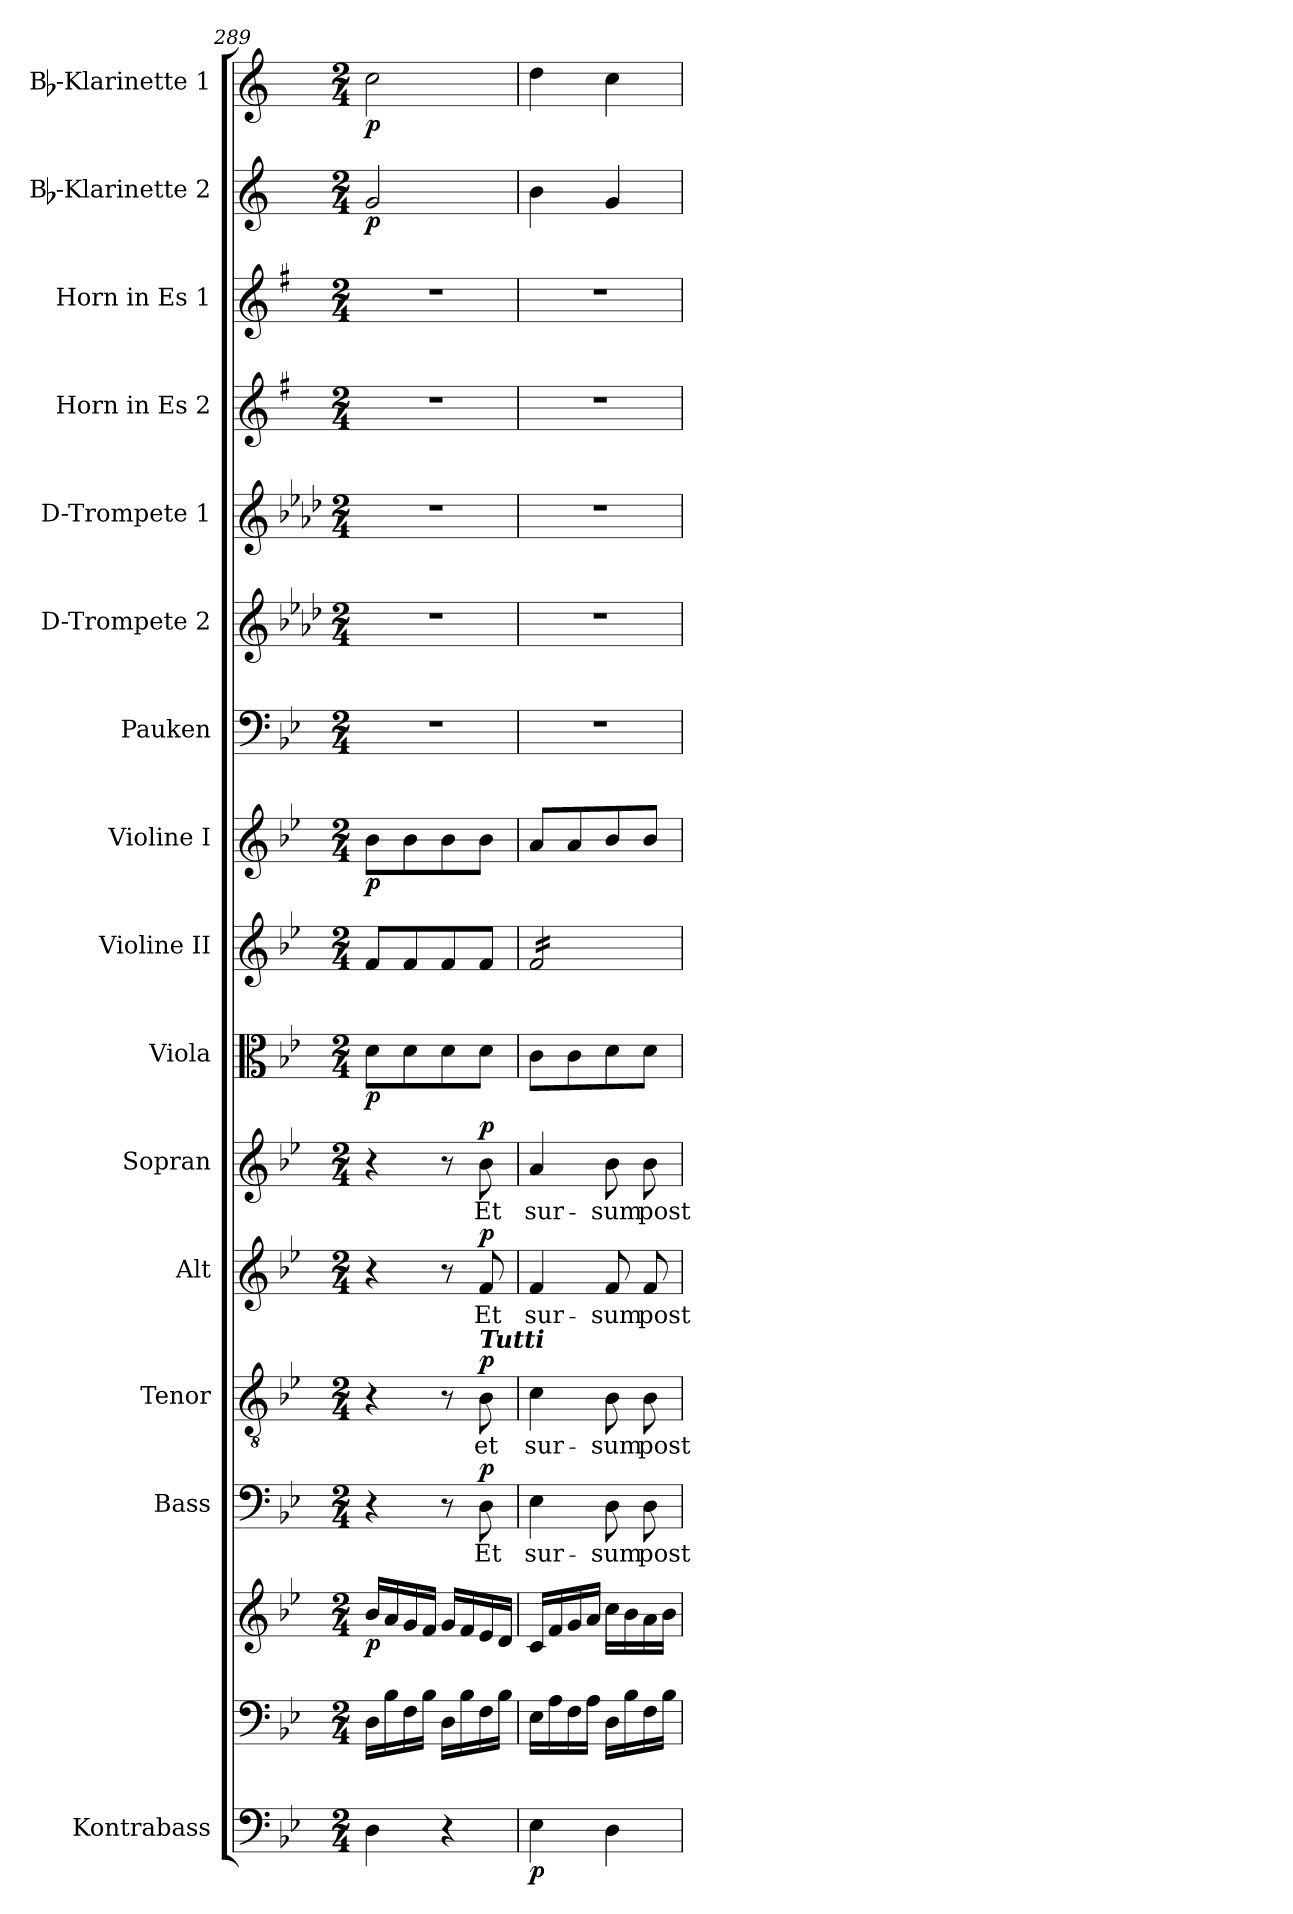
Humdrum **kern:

**kern	**dynam	**kern	**kern	**dynam	**kern	**text	**dynam	**kern	**text	**dynam	**kern	**text	**dynam	**kern	**text	**dynam	**kern	**dynam	**kern	**kern	**dynam	**kern	**kern	**kern	**kern	**kern	**kern	**dynam	**kern	**dynam
*part16	*part16	*part15	*part15	*part15	*part14	*part14	*part14	*part13	*part13	*part13	*part12	*part12	*part12	*part11	*part11	*part11	*part10	*part10	*part9	*part8	*part8	*part7	*part6	*part5	*part4	*part3	*part2	*part2	*part1	*part1
*staff17	*staff17	*staff16	*staff15	*staff15/16	*staff14	*staff14	*staff14	*staff13	*staff13	*staff13	*staff12	*staff12	*staff12	*staff11	*staff11	*staff11	*staff10	*staff10	*staff9	*staff8	*staff8	*staff7	*staff6	*staff5	*staff4	*staff3	*staff2	*staff2	*staff1	*staff1
*I"Kontrabass	*	*	*	*	*I"Bass	*	*	*I"Tenor	*	*	*I"Alt	*	*	*I"Sopran	*	*	*I"Viola	*	*I"Violine II	*I"Violine I	*	*I"Pauken	*I"D-Trompete 2	*I"D-Trompete 1	*I"Horn in Es 2	*I"Horn in Es 1	*I"Bb-Klarinette 2	*	*I"Bb-Klarinette 1	*
*I'Kb.	*	*	*	*	*I'B.	*	*	*I'T.	*	*	*I'A.	*	*	*I'S.	*	*	*I'Vla.	*	*I'Vl. II	*I'Vl. I	*	*I'Pk.	*I'D Trp. 2	*I'D Trp. 1	*	*	*I'Bb Kl. 2	*	*I'Bb Kl. 1	*
*clefF4	*	*clefF4	*clefG2	*	*clefF4	*	*	*clefGv2	*	*	*clefG2	*	*	*clefG2	*	*	*clefC3	*	*clefG2	*clefG2	*	*clefF4	*clefG2	*clefG2	*clefG2	*clefG2	*clefG2	*	*clefG2	*
*ITrd7c12	*	*	*	*	*	*	*	*	*	*	*	*	*	*	*	*	*	*	*	*	*	*	*ITrd-1c-2	*ITrd-1c-2	*ITrd5c9	*ITrd5c9	*ITrd1c2	*	*ITrd1c2	*
*k[b-e-]	*	*k[b-e-]	*k[b-e-]	*	*k[b-e-]	*	*	*k[b-e-]	*	*	*k[b-e-]	*	*	*k[b-e-]	*	*	*k[b-e-]	*	*k[b-e-]	*k[b-e-]	*	*k[b-e-]	*k[b-e-]	*k[b-e-]	*k[b-e-]	*k[b-e-]	*k[b-e-]	*	*k[b-e-]	*
*B-:	*	*B-:	*B-:	*	*B-:	*	*	*B-:	*	*	*B-:	*	*	*B-:	*	*	*B-:	*	*B-:	*B-:	*	*B-:	*B-:	*B-:	*B-:	*B-:	*B-:	*	*B-:	*
*M2/4	*	*M2/4	*M2/4	*	*M2/4	*	*	*M2/4	*	*	*M2/4	*	*	*M2/4	*	*	*M2/4	*	*M2/4	*M2/4	*	*M2/4	*M2/4	*M2/4	*M2/4	*M2/4	*M2/4	*	*M2/4	*
=289	=289	=289	=289	=289	=289	=289	=289	=289	=289	=289	=289	=289	=289	=289	=289	=289	=289	=289	=289	=289	=289	=289	=289	=289	=289	=289	=289	=289	=289	=289
!	!	!	!	!LO:DY:b	!	!	!	!	!	!	!	!	!	!	!	!	!	!LO:DY:b	!	!	!LO:DY:b	!	!	!	!	!	!	!LO:DY:b	!	!LO:DY:b
4DD\	.	16D\LL	16b-/LL	p	4r	.	.	4r	.	.	4r	.	.	4r	.	.	8d\L	p	8f/L	8b-\L	p	2r	2r	2r	2r	2r	2f/	p	2b-\	p
.	.	16B-\	16a/	.	.	.	.	.	.	.	.	.	.	.	.	.	.	.	.	.	.	.	.	.	.	.	.	.	.	.
.	.	16F\	16g/	.	.	.	.	.	.	.	.	.	.	.	.	.	8d\	.	8f/	8b-\	.	.	.	.	.	.	.	.	.	.
.	.	16B-\JJ	16f/JJ	.	.	.	.	.	.	.	.	.	.	.	.	.	.	.	.	.	.	.	.	.	.	.	.	.	.	.
4r	.	16D\LL	16g/LL	.	8r	.	.	8r	.	.	8r	.	.	8r	.	.	8d\	.	8f/	8b-\	.	.	.	.	.	.	.	.	.	.
.	.	16B-\	16f/	.	.	.	.	.	.	.	.	.	.	.	.	.	.	.	.	.	.	.	.	.	.	.	.	.	.	.
!	!	!	!	!	!	!	!	!LO:TX:a:Bi:t=Tutti	!	!	!	!	!	!	!	!	!	!	!	!	!	!	!	!	!	!	!	!	!	!
!	!	!	!	!	!	!LO:LY:b	!LO:DY:a	!	!LO:LY:b	!LO:DY:a	!	!LO:LY:b	!LO:DY:a	!	!LO:LY:b	!LO:DY:a	!	!	!	!	!	!	!	!	!	!	!	!	!	!
.	.	16F\	16e-/	.	8D\	Et	p	8B-\	et	p	8f/	Et	p	8b-\	Et	p	8d\J	.	8f/J	8b-\J	.	.	.	.	.	.	.	.	.	.
.	.	16B-\JJ	16d/JJ	.	.	.	.	.	.	.	.	.	.	.	.	.	.	.	.	.	.	.	.	.	.	.	.	.	.	.
=290	=290	=290	=290	=290	=290	=290	=290	=290	=290	=290	=290	=290	=290	=290	=290	=290	=290	=290	=290	=290	=290	=290	=290	=290	=290	=290	=290	=290	=290	=290
!	!LO:DY:b	!	!	!	!	!LO:LY:b	!	!	!LO:LY:b	!	!	!LO:LY:b	!	!	!LO:LY:b	!	!	!	!	!	!	!	!	!	!	!	!	!	!	!
*	*	*	*	*	*	*	*	*	*	*	*	*	*	*	*	*	*	*	*tremolo	*	*	*	*	*	*	*	*	*	*	*
4EE-\	p	16E-\LL	16c/LL	.	4E-\	sur-	.	4c\	sur-	.	4f/	sur-	.	4a/	sur-	.	8c\L	.	16f/LL	8a/L	.	2r	2r	2r	2r	2r	4a\	.	4cc\	.
.	.	16A\	16f/	.	.	.	.	.	.	.	.	.	.	.	.	.	.	.	16f/	.	.	.	.	.	.	.	.	.	.	.
.	.	16F\	16g/	.	.	.	.	.	.	.	.	.	.	.	.	.	8c\	.	16f/	8a/	.	.	.	.	.	.	.	.	.	.
.	.	16A\JJ	16a/JJ	.	.	.	.	.	.	.	.	.	.	.	.	.	.	.	16f/	.	.	.	.	.	.	.	.	.	.	.
!	!	!	!	!	!	!LO:LY:b	!	!	!LO:LY:b	!	!	!LO:LY:b	!	!	!LO:LY:b	!	!	!	!	!	!	!	!	!	!	!	!	!	!	!
4DD\	.	16D\LL	16cc\LL	.	8D\	-sum	.	8B-\	-sum	.	8f/	-sum	.	8b-\	-sum	.	8d\	.	16f/	8b-/	.	.	.	.	.	.	4f/	.	4b-\	.
.	.	16B-\	16b-\	.	.	.	.	.	.	.	.	.	.	.	.	.	.	.	16f/	.	.	.	.	.	.	.	.	.	.	.
!	!	!	!	!	!	!LO:LY:b	!	!	!LO:LY:b	!	!	!LO:LY:b	!	!	!LO:LY:b	!	!	!	!	!	!	!	!	!	!	!	!	!	!	!
.	.	16F\	16a\	.	8D\	post	.	8B-\	post	.	8f/	post	.	8b-\	post	.	8d\J	.	16f/	8b-/J	.	.	.	.	.	.	.	.	.	.
.	.	16B-\JJ	16b-\JJ	.	.	.	.	.	.	.	.	.	.	.	.	.	.	.	16f/JJ	.	.	.	.	.	.	.	.	.	.	.
*	*	*	*	*	*	*	*	*	*	*	*	*	*	*	*	*	*	*	*Xtremolo	*	*	*	*	*	*	*	*	*	*	*
=	=	=	=	=	=	=	=	=	=	=	=	=	=	=	=	=	=	=	=	=	=	=	=	=	=	=	=	=	=	=
*-	*-	*-	*-	*-	*-	*-	*-	*-	*-	*-	*-	*-	*-	*-	*-	*-	*-	*-	*-	*-	*-	*-	*-	*-	*-	*-	*-	*-	*-	*-
